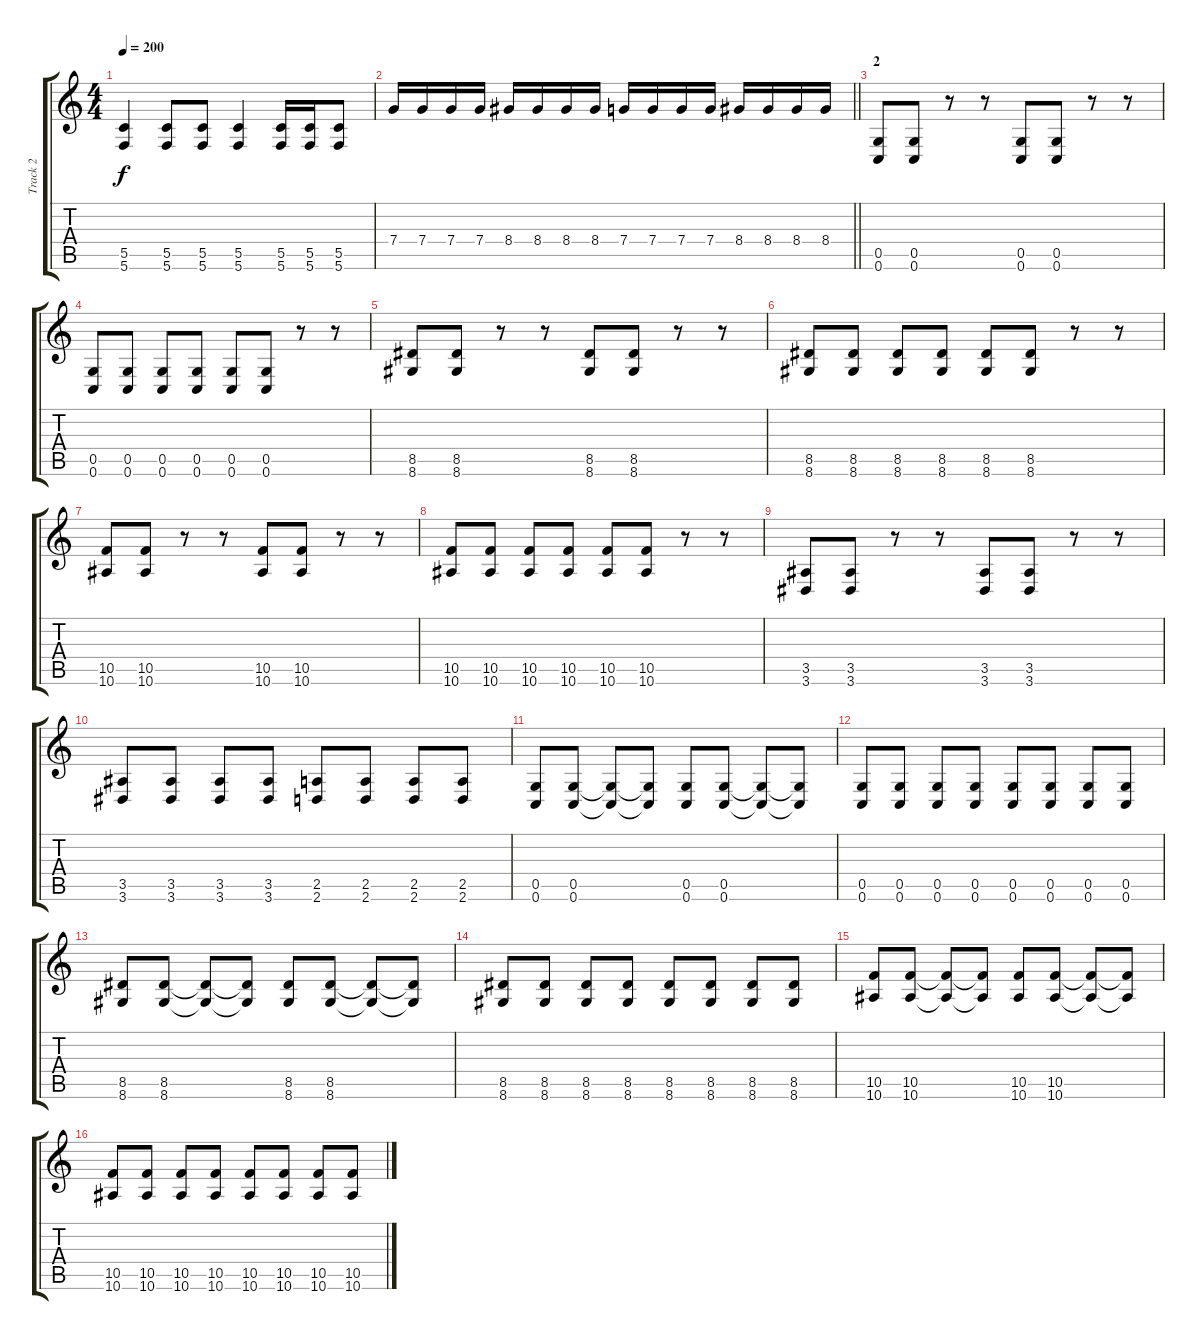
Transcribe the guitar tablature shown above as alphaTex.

\track ("Track 2" "Track 2") {instrument distortionguitar}
\staff {score tabs}
\tuning (D4 A3 F3 C3 G2 C2) {hide}
\ts (4 4)
\tempo 200
\clef g2
\ks c
(5.5 5.6).4{dy f} (5.5 5.6).8 (5.5 5.6).8 (5.5 5.6).4 (5.5 5.6).16 (5.5 5.6).16 (5.5 5.6).8 |
\barLineRight lightlight
7.4.16 7.4.16 7.4.16 7.4.16 8.4.16 8.4.16 8.4.16 8.4.16 7.4.16 7.4.16 7.4.16 7.4.16 8.4.16 8.4.16 8.4.16 8.4.16 |
\section ("" "2")
(0.5 0.6).8 (0.5 0.6).8 r.8 r.8 (0.5 0.6).8 (0.5 0.6).8 r.8 r.8 |
(0.5 0.6).8 (0.5 0.6).8 (0.5 0.6).8 (0.5 0.6).8 (0.5 0.6).8 (0.5 0.6).8 r.8 r.8 |
(8.5 8.6).8 (8.5 8.6).8 r.8 r.8 (8.5 8.6).8 (8.5 8.6).8 r.8 r.8 |
(8.5 8.6).8 (8.5 8.6).8 (8.5 8.6).8 (8.5 8.6).8 (8.5 8.6).8 (8.5 8.6).8 r.8 r.8 |
(10.5 10.6).8 (10.5 10.6).8 r.8 r.8 (10.5 10.6).8 (10.5 10.6).8 r.8 r.8 |
(10.5 10.6).8 (10.5 10.6).8 (10.5 10.6).8 (10.5 10.6).8 (10.5 10.6).8 (10.5 10.6).8 r.8 r.8 |
(3.5 3.6).8 (3.5 3.6).8 r.8 r.8 (3.5 3.6).8 (3.5 3.6).8 r.8 r.8 |
(3.5 3.6).8 (3.5 3.6).8 (3.5 3.6).8 (3.5 3.6).8 (2.5 2.6).8 (2.5 2.6).8 (2.5 2.6).8 (2.5 2.6).8 |
(0.5 0.6).8 (0.5 0.6).8 (0.5{t} 0.6{t}).8 (0.5{t} 0.6{t}).8 (0.5 0.6).8 (0.5 0.6).8 (0.5{t} 0.6{t}).8 (0.5{t} 0.6{t}).8 |
(0.5 0.6).8 (0.5 0.6).8 (0.5 0.6).8 (0.5 0.6).8 (0.5 0.6).8 (0.5 0.6).8 (0.5 0.6).8 (0.5 0.6).8 |
(8.5 8.6).8 (8.5 8.6).8 (8.5{t} 8.6{t}).8 (8.5{t} 8.6{t}).8 (8.5 8.6).8 (8.5 8.6).8 (8.5{t} 8.6{t}).8 (8.5{t} 8.6{t}).8 |
(8.5 8.6).8 (8.5 8.6).8 (8.5 8.6).8 (8.5 8.6).8 (8.5 8.6).8 (8.5 8.6).8 (8.5 8.6).8 (8.5 8.6).8 |
(10.5 10.6).8 (10.5 10.6).8 (10.5{t} 10.6{t}).8 (10.5{t} 10.6{t}).8 (10.5 10.6).8 (10.5 10.6).8 (10.5{t} 10.6{t}).8 (10.5{t} 10.6{t}).8 |
(10.5 10.6).8 (10.5 10.6).8 (10.5 10.6).8 (10.5 10.6).8 (10.5 10.6).8 (10.5 10.6).8 (10.5 10.6).8 (10.5 10.6).8
